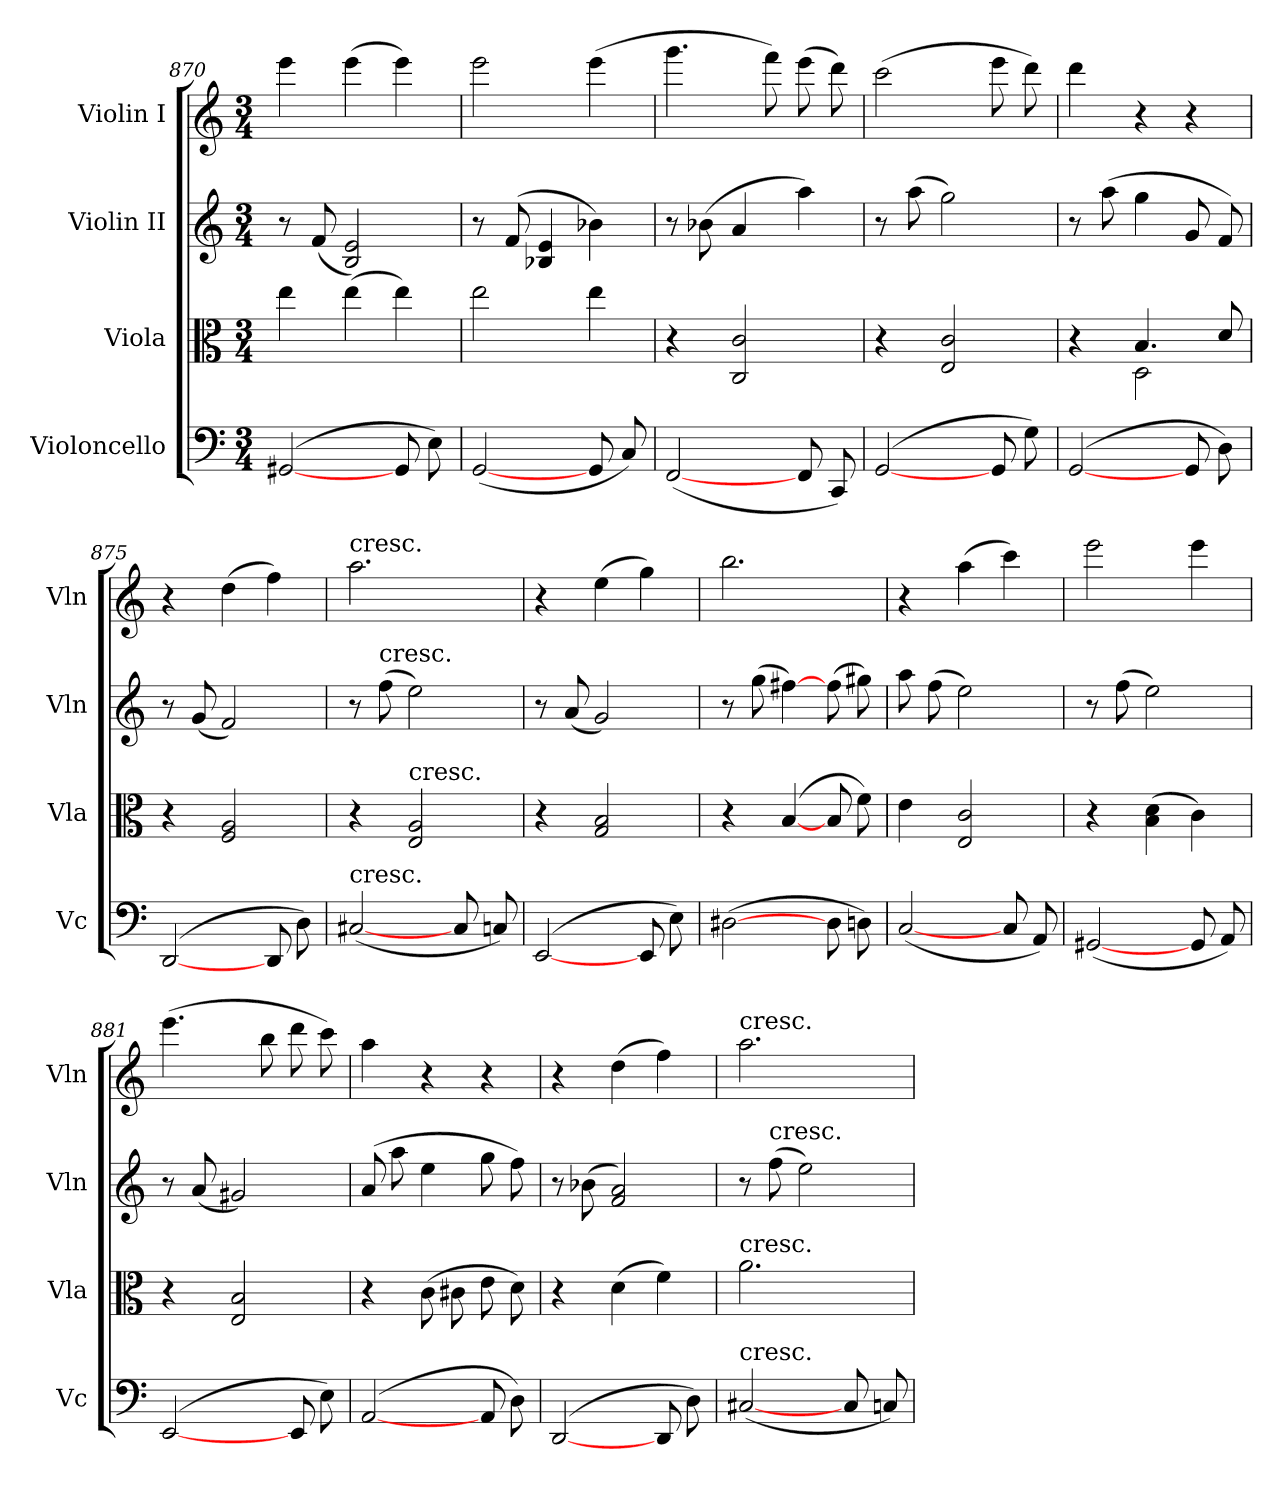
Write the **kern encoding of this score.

**kern	**kern	**kern	**kern
*part4	*part3	*part2	*part1
*staff4	*staff3	*staff2	*staff1
*I"Violoncello	*I"Viola	*I"Violin II	*I"Violin I
*I'Vc	*I'Vla	*I'Vln	*I'Vln
*clefF4	*clefC3	*clefG2	*clefG2
*k[]	*k[]	*k[]	*k[]
*C:	*C:	*C:	*C:
*M3/4	*M3/4	*M3/4	*M3/4
=870	=870	=870	=870
([2GG#X	4ee	8r	4eee
.	.	(8f	.
.	(4ee	2B 2e)	(4eee
8GG#	4ee)	.	4eee)
8E)	.	.	.
=871	=871	=871	=871
([2GG	2ee	8r	2eee
.	.	(8f	.
.	.	4B-X 4e	.
8GG	4ee	4b-X)	(4eee
8C)	.	.	.
=872	=872	=872	=872
([2FF	4r	8r	4.ggg
.	.	(8b-X	.
.	2C 2c	4a	.
.	.	.	8fff)
8FF	.	4aa)	(8eee
8CC)	.	.	8ddd)
=873	=873	=873	=873
([2GG	4r	8r	(2ccc
.	.	(8aa	.
.	2E 2c	2gg)	.
8GG	.	.	8eee
8G)	.	.	8ddd)
=874	=874	=874	=874
*	*^	*	*
([2GG	4r	4ryy	8r	4ddd
.	.	.	(8aa	.
.	4.B	2D	4gg	4r
8GG	.	.	8g	4r
8D)	8d	.	8f)	.
*	*v	*v	*	*
=875	=875	=875	=875
([2DD	4r	8r	4r
.	.	(8g	.
.	2F 2A	2f)	(4dd
8DD	.	.	4ff)
8D)	.	.	.
=876	=876	=876	=876
!	!	!	!LO:TX:a:t=cresc.
!LO:TX:a:t=cresc.	!	!	!
([2C#X	4r	8r	2.aa
!	!	!LO:TX:a:t=cresc.	!
.	.	(8ff	.
!	!LO:TX:a:t=cresc.	!	!
.	2E 2A	2ee)	.
8C#	.	.	.
8Cn)	.	.	.
=877	=877	=877	=877
([2EE	4r	8r	4r
.	.	(8a	.
.	2G 2B	2g)	(4ee
8EE	.	.	4gg)
8E)	.	.	.
=878	=878	=878	=878
([2D#X	4r	8r	2.bb
.	.	(8gg	.
.	([4B	[4ff#X)	.
8D#	8B	(8ff#	.
8Dn)	8f)	8gg#X)	.
=879	=879	=879	=879
([2C	4e	8aa	4r
.	.	(8ff	.
.	2E 2c	2ee)	(4aa
8C	.	.	4ccc)
8AA)	.	.	.
=880	=880	=880	=880
([2GG#X	4r	8r	2eee
.	.	(8ff	.
.	(4B 4d	2ee)	.
8GG#	4c)	.	4eee
8AA)	.	.	.
=881	=881	=881	=881
([2EE	4r	8r	(4.eee
.	.	(8a	.
.	2E 2B	2g#X)	.
.	.	.	8bb
8EE	.	.	8ddd
8E)	.	.	8ccc)
=882	=882	=882	=882
([2AA	4r	(8a	4aa
.	.	8aa	.
.	(8c	4ee	4r
.	8c#X	.	.
8AA	8e	8gg	4r
8D)	8d)	8ff)	.
=883	=883	=883	=883
([2DD	4r	8r	4r
.	.	(8b-X	.
.	(4d	2f 2a)	(4dd
8DD	4f)	.	4ff)
8D)	.	.	.
=884	=884	=884	=884
!	!	!	!LO:TX:a:t=cresc.
!	!LO:TX:a:t=cresc.	!	!
!LO:TX:a:t=cresc.	!	!	!
([2C#X	2.a	8r	2.aa
!	!	!LO:TX:a:t=cresc.	!
.	.	(8ff	.
.	.	2ee)	.
8C#	.	.	.
8Cn)	.	.	.
=	=	=	=
*-	*-	*-	*-
